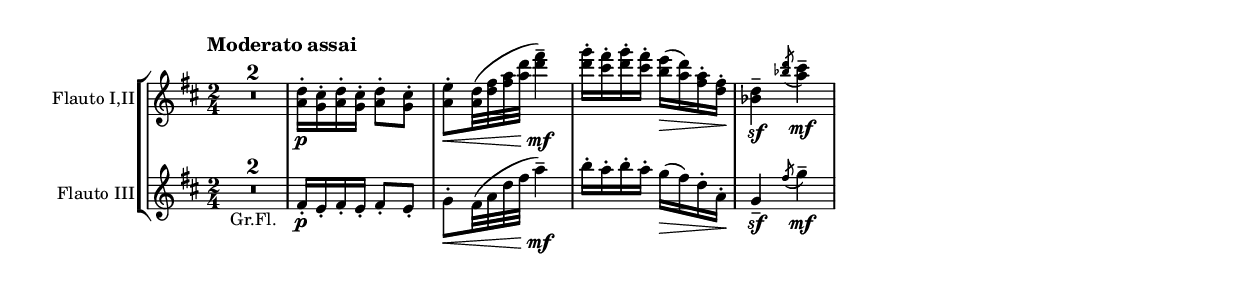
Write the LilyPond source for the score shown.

% DO NOT EDIT this file manually; it is automatically
% generated from Documentation/snippets/new
% Make any changes in Documentation/snippets/new/
% and then run scripts/auxiliar/makelsr.py
%
% This file is in the public domain.
%% Note: this file works from version 2.13.36
\version "2.13.36"
#(set-global-staff-size 15)
\paper {
  line-width = 16\cm
  indent = 0\cm
}

% NR 2.whatever  Wind

\header {
  lsrtags = "headwords"
  texidoc = ""
  doctitle = "headword"
} % begin verbatim


% Tchaikovsky
% Nutcracker Suite, VII Dance of the Merlitons
\score {
  \new StaffGroup <<
    \new Staff \relative c'' {
      \set Staff.instrumentName = "Flauto I,II"
      \once \override Score.RehearsalMark #'self-alignment-X = #-1
      \once \override Score.RehearsalMark #'break-align-symbols =
#'(time-signature)
      \once \override Score.TimeSignature
#'break-align-anchor-alignment = #LEFT
      \once \override Score.RehearsalMark #'padding = #4
      \mark \markup \large \bold {Moderato assai}
      \key d \major
      \time 2/4
      \compressFullBarRests
      R2*2
      <d a>16-.\p <cis g>-. <d a>-. <cis g>-. <d a>8-. <cis g>-.
      <e a,>-.\< <d a>32( <fis d> <a fis> <d a> <fis d>4--)\mf
      <g d>16-. <fis cis>-. <g d>-. <fis cis>-.
        <e b>(\> <d a>) <a fis>-. <fis d>-.\!
      <d bes>4--\sf \acciaccatura {<d' bes>8} <cis a>4--\mf
    }
    \new Staff \relative c' {
      \set Staff.instrumentName = "Flauto III"
      \key d \major
      \time 2/4
      \compressFullBarRests
      R2*2_\markup{Gr.Fl.}
      fis16-.\p e-. fis-. e-. fis8-. e-.
      g8-.\< fis32( a d fis a4--)\mf
      b16-. a-. b-. a-. g(\> fis) d-. a-.\!
      g4--\sf \acciaccatura fis'8 g4--\mf
    }
  >>
}

